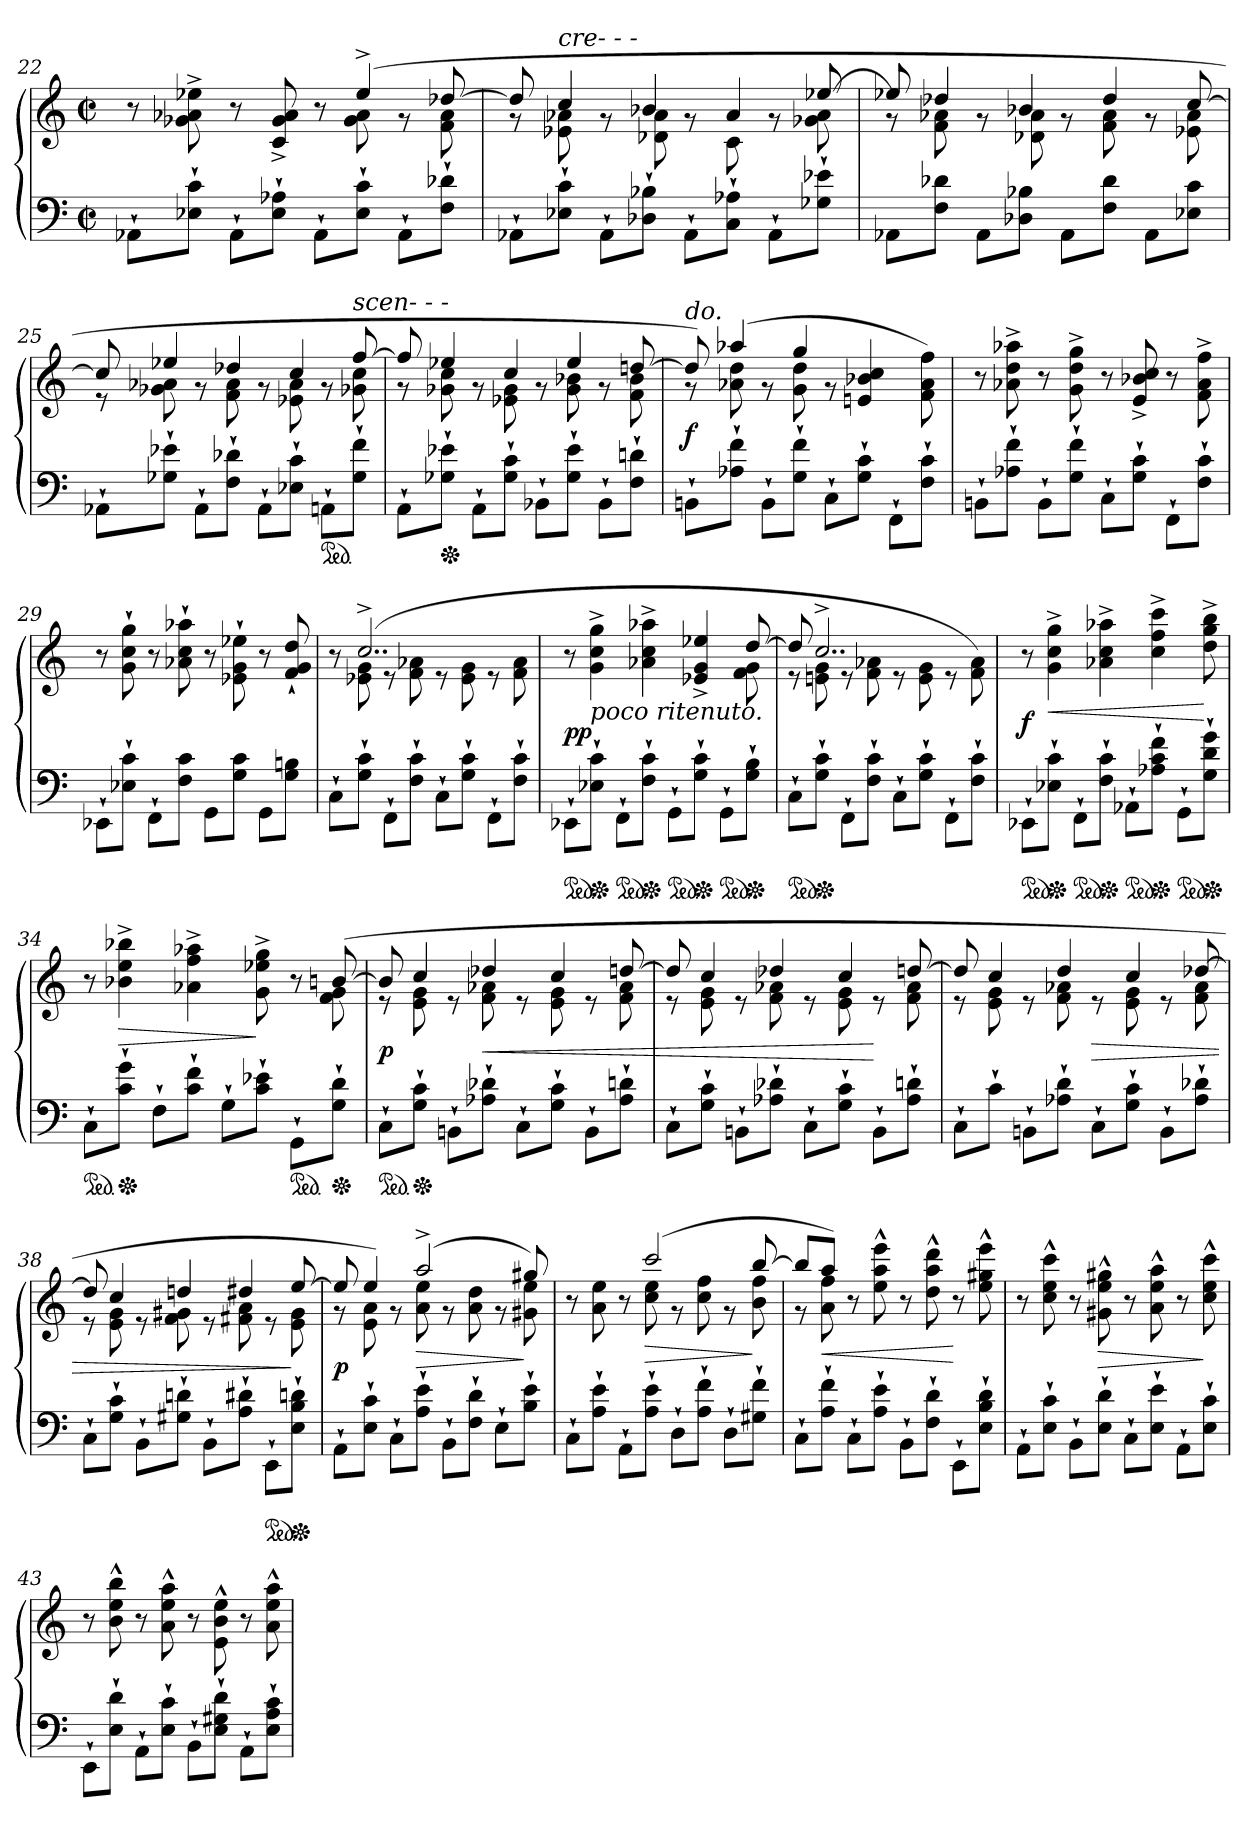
**kern	**kern	**dynam
*part1	*part1	*part1
*staff2	*staff1	*staff1/2
*clefF4	*clefG2	*
*k[]	*k[]	*
*M2/2	*M2/2	*
*met(c|)	*met(c|)	*
=22	=22	=22
*	*^	*
8AA-X`>L	2reeeyy	8r	.
8E-X`> 8c`>J	.	8g-X^> 8a-X^> 8ee-X^>	.
8AA-`>\L	.	8r	.
8E-`>\ 8A-X`>\J	.	8c^> 8g-^> 8a-^>	.
8AA-`>L	8reeeyy	8r	.
8E-`> 8c`>J	(4ee-^>	8g- 8a-	.
8AA-`>L	.	8rg	.
8F`> 8d-X`>J	[8dd-X	8f 8a-	.
=23	=23	=23	=23
8AA-X`>L	8dd-]	8rg	.
!	!LO:TX:a:i:t=cre- - -	!	!
8E-X`> 8c`>J	4cc	8e-X 8a-X	.
8AA-`>\L	.	8rg	.
8D-X`>\ 8B-X`>\J	4b-X	8d-X 8a-	.
8AA-`>\L	.	8rg	.
8C`>\ 8A-X`>\J	4a-	8c	.
8AA-`>L	.	8rg	.
8G-X`> 8e-X`>J	[8ee-X	8g-X 8a-	.
=24	=24	=24	=24
8AA-XL	8ee-X]	8rg	.
8F 8d-XJ	4dd-X	8f 8a-X	.
8AA-\L	.	8rg	.
8D-X\ 8B-X\J	4b-X	8d-X 8a-	.
8AA-L	.	8rg	.
8F 8d-J	4dd-	8f 8a-	.
8AA-L	.	8rg	.
8E-X 8cJ	[8cc	8e-X 8a-	.
=25	=25	=25	=25
8AA-X`>L	8cc]	8re	.
8G-X`> 8e-X`>J	4ee-X	8g-X 8a-X	.
8AA-`>L	.	8rg	.
8F`> 8d-X`>J	4dd-X	8f 8a-	.
8AA-`>L	.	8rg	.
8E-X`> 8c`>J	4cc	8e-X 8a-	.
*ped	*	*	*
8AAn`>L	.	8rg	.
!	!LO:TX:a:i:t=scen- - -	!	!
8G-`> 8f`>J	[8ff	8g-X 8cc	.
=26	=26	=26	=26
8AA`>L	8ff]	8rg	.
*Xped	*	*	*
8G-X`> 8e-X`>J	4ee-X	8g-X 8cc	.
8AA`>L	.	8rg	.
8G-`> 8c`>J	4cc	8e-X 8g-	.
8BB-X`>L	.	8rg	.
8G-`> 8e-`>J	4ee-	8g- 8b-X	.
8BB-`>L	.	8rg	.
8F`> 8dn`>J	[8ddn	8f 8b-	.
=27	=27	=27	=27
!	!LO:TX:a:i:t=do.	!	!
8BBn`>L	8dd])	8rg	f
8A-X`> 8f`>J	(4aa-X	8a-X 8dd	.
8BB`>L	.	8rg	.
8G`> 8f`>J	4gg	8g 8dd	.
8C`>L	.	8rg	.
8G`> 8c`>J	4.rcccyy	4en/ 4b-X/ 4cc/	.
8FF`>\L	.	.	.
8F`>\ 8c`>\J	.	8f 8a- 8ff)	.
*	*v	*v	*
=28	=28	=28
8BBn`>L	8r	.
8A-X`> 8f`>J	8a-X^> 8dd^> 8aa-X^>	.
8BB`>L	8r	.
8G`> 8f`>J	8g^> 8dd^> 8gg^>	.
8C`>L	8r	.
8G`> 8c`>J	8e^> 8b-X^> 8cc^>	.
8FF`>\L	8r	.
8F`>\ 8c`>\J	8f^> 8a-^> 8ff^>	.
=29	=29	=29
8EE-X`>\L	8r	.
8E-X`>\ 8c`>\J	8g`> 8cc`> 8gg`>	.
8FF`>\L	8r	.
8F\ 8c\J	8a-X`> 8cc`> 8aa-X`>	.
8GGL	8r	.
8G 8cJ	8e-X`>\ 8g`>\ 8ee-X`>\	.
8GGL	8r	.
8G 8BnJ	8f`> 8g`> 8dd`>	.
=30	=30	=30
*	*^	*
8C`>L	8r	8raayy	.
8G`> 8c`>J	(2..cc^>	8e-X 8g	.
8FF`>\L	.	8re	.
8F`>\ 8c`>\J	.	8f 8a-X	.
8C`>L	.	8re	.
8G`> 8c`>J	.	8e- 8g	.
8FF`>\L	.	8re	.
8F`>\ 8c`>\J	.	8f 8a-	.
=31	=31	=31	=31
*ped	*	*	*
8EE-X`>\L	2..rcccyy	8r	pp
!	!	!LO:TX:b:i:t=poco ritenuto.	!
*Xped	*	*	*
8E-X`>\ 8c`>\J	.	4g^> 4cc^> 4gg^>	.
*ped	*	*	*
8FF`>\L	.	.	.
*Xped	*	*	*
8F`>\ 8c`>\J	.	4a-X^> 4cc^> 4aa-X^>	.
*ped	*	*	*
8GG`>L	.	.	.
*Xped	*	*	*
8G`> 8c`>J	.	4e-X^> 4g^> 4ee-X^>	.
*ped	*	*	*
8GG`>L	.	.	.
*Xped	*	*	*
8G`> 8B`>J	[8dd	8f 8g	.
=32	=32	=32	=32
*ped	*	*	*
8C`L	8dd]	8re	.
*Xped	*	*	*
8G`> 8c`>J	2..cc^>	8en 8g	.
8FF`>\L	.	8re	.
8F`>\ 8c`>\J	.	8f 8a-X	.
8C`>L	.	8re	.
8G`> 8c`>J	.	8e 8g	.
8FF`>\L	.	8re	.
8F`>\ 8c`>\J	.	8f 8a-)	.
*	*v	*v	*
=33	=33	=33
*ped	*	*
8EE-X`>\L	8r	f
*Xped	*	*
8E-X`\ 8c`\J	4g^> 4cc^> 4gg^>	<
*ped	*	*
8FF`\L	.	.
*Xped	*	*
8F`\ 8c`\J	4a-X^> 4cc^> 4aa-X^>	.
*ped	*	*
8AA-X`L	.	.
*Xped	*	*
8A-X` 8c` 8f`J	4cc^> 4ff^> 4ccc^>	.
*ped	*	*
8GG`>L	.	.
*Xped	*	*
8G` 8d` 8g`J	8dd^> 8gg^> 8bb^>	[
=34	=34	=34
*	*^	*
*ped	*	*	*
8C`>L	2..rgggyy	8r	.
*Xped	*	*	*
8c`> 8g`>J	.	4b-X^> 4ee^> 4bb-X^>	>
8F`>L	.	.	.
8c`> 8f`>J	.	4a-X^> 4ff^> 4aa-X^>	.
8G`>L	.	.	.
8c`> 8e-X`>J	.	8g^> 8ee-X^> 8gg^>	]
*ped	*	*	*
8GG`>L	.	8r	.
*Xped	*	*	*
8G`> 8d`>J	([8bn	8f 8g	.
=35	=35	=35	=35
*ped	*	*	*
8C`>L	8bn]	8re	p
*Xped	*	*	*
8G`> 8c`>J	4cc	8e 8g	.
8BBn`>L	.	8re	.
8A-X`> 8d-X`>J	4dd-X	8f 8a-X	<
8C`>L	.	8re	.
8G`> 8c`>J	4cc	8e 8g	.
8BB`>L	.	8re	.
8A-`> 8dn`>J	[8ddn	8f 8a-	.
=36	=36	=36	=36
8C`>L	8dd]	8re	.
8G`> 8c`>J	4cc	8e 8g	.
8BBn`>L	.	8re	.
8A-X`> 8d-X`>J	4dd-X	8f 8a-X	.
8C`>L	.	8re	.
8G`> 8c`>J	4cc	8e 8g	.
8BB`>L	.	8re	[
8A-`> 8dn`>J	[8ddn	8f 8a-	.
=37	=37	=37	=37
8C`>L	8dd]	8re	.
8c`>J	4cc	8e 8g	.
8BBn`>L	.	8re	.
8A-X`> 8d`>J	4dd	8f 8a-X	.
8C`>L	.	8re	>
8G`> 8c`>J	4cc	8e 8g	.
8BB`>L	.	8re	.
8A-`> 8d-X`>J	[8dd-X	8f 8a-	.
=38	=38	=38	=38
8C`>L	8dd-]	8re	.
8G`> 8c`>J	4cc	8e 8g	.
8BB`>L	.	8re	.
8G#X`> 8dn`>J	4ddn	8f 8g#X	.
8BB`>L	.	8re	.
8A`> 8d#X`>J	4dd#X	8f#X 8a	.
*ped	*	*	*
8EE`>\L	.	8re	.
*Xped	*	*	*
8E`>\ 8B`>\ 8dn`>\J	[8ee	8e 8g#	]
=39	=39	=39	=39
8AA`>L	8ee]	8rg	p
8E`> 8c`>J	4ee)	8e 8a	.
8C`>L	.	8rg	.
8A`> 8e`>J	(2aa^>	8a 8ee	>
8BB`L	.	8rg	.
8F`> 8d`>J	.	8a 8dd	.
8E`>L	.	8rg	.
8B`> 8e`>J	8gg#X)	8g#X 8ee	]
=40	=40	=40	=40
8C`>L	4.rgggyy	8r	.
8A`> 8e`>J	.	8a 8ee	.
8AA`>L	.	8r	.
8A`> 8e`>J	(2ccc	8cc 8ee	>
8D`>L	.	8r	.
8A`> 8f`>J	.	8cc 8ff	.
8D`>L	.	8r	.
8G#X`> 8f`>J	[8bb	8b 8ff	]
=41	=41	=41	=41
8C`>L	8bbL]	8r	.
8A`> 8f`>J	8aaJ)	8a 8ff	<
8C`>L	2.rbbbyy	8r	.
8A`> 8e`>J	.	8ee^^> 8aa^^> 8eee^^>	.
8BB`>L	.	8r	.
8F`> 8d`>J	.	8dd^^> 8aa^^> 8ddd^^>	.
8EE`>\L	.	8r	[
8E`>\ 8B`>\ 8d`>\J	.	8ee^^> 8gg#X^^> 8eee^^>	.
*	*v	*v	*
=42	=42	=42
8AA`>L	8r	.
8E`> 8c`>J	8cc^^> 8ee^^> 8ccc^^>	.
8BB`>L	8r	.
8E`> 8d`>J	8g#X^^> 8ee^^> 8gg#X^^>	>
8C`>L	8r	.
8E`> 8e`>J	8a^^> 8ee^^> 8aa^^>	.
8AA`>L	8r	.
8E`> 8c`>J	8cc^^> 8ee^^> 8ccc^^>	]
=43	=43	=43
8EE`>\L	8r	.
8E`>\ 8d`>\J	8b^^> 8ee^^> 8bb^^>	.
8AA`>L	8r	.
8E`> 8c`>J	8a^^> 8ee^^> 8aa^^>	.
8BB`>L	8r	.
8E`> 8G#X`> 8d`>J	8e^^>\ 8b^^>\ 8ee^^>\	.
8AA`>L	8r	.
8E`> 8A`> 8c`>J	8a^^> 8ee^^> 8aa^^>	.
=	=	=
*-	*-	*-
